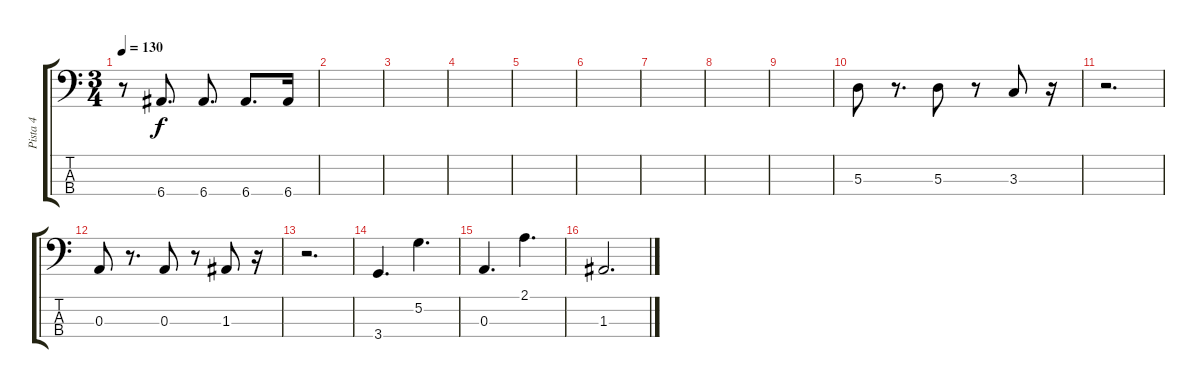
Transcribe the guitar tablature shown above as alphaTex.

\track ("Pista 4" "Pista 4") {instrument electricbassfinger}
\staff {score tabs}
\tuning (G2 D2 A1 E1) {hide}
\ts (3 4)
\tempo 130
\clef f4
\ks c
r.8{dy f} 6.4.8{d} 6.4.8{d} 6.4.8{d} 6.4.16 |
|
|
|
|
|
|
|
|
5.3.8 r.8{d} 5.3.8 r.8 3.3.8 r.16 |
r.2{d} |
0.3.8 r.8{d} 0.3.8 r.8 1.3.8 r.16 |
r.2{d} |
3.4.4{d} 5.2.4{d} |
0.3.4{d} 2.1.4{d} |
1.3.2{d}
